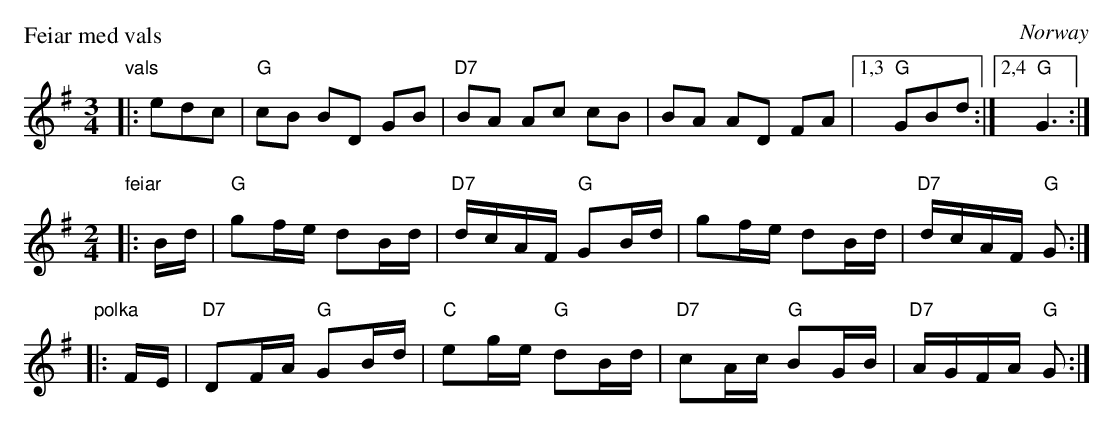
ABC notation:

X:1
P: Feiar med vals
O: Norway
M: 3/4
L: 1/8
K: G
"vals"\
|:edc\
| "G"cB BD GB | "D7"BA Ac cB | BA AD FA |1,3 "G"GBd :|2,4 "G"G3 :|
M: 2/4
L: 1/16
"feiar"\
|:Bd\
| "G"g2fe d2Bd | "D7"dcAF "G"G2Bd | g2fe d2Bd | "D7"dcAF "G"G2 :|
"polka"\
|: FE\
| "D7"D2FA "G"G2Bd | "C"e2ge "G"d2Bd | "D7"c2Ac "G"B2GB | "D7"AGFA "G"G2 :|
